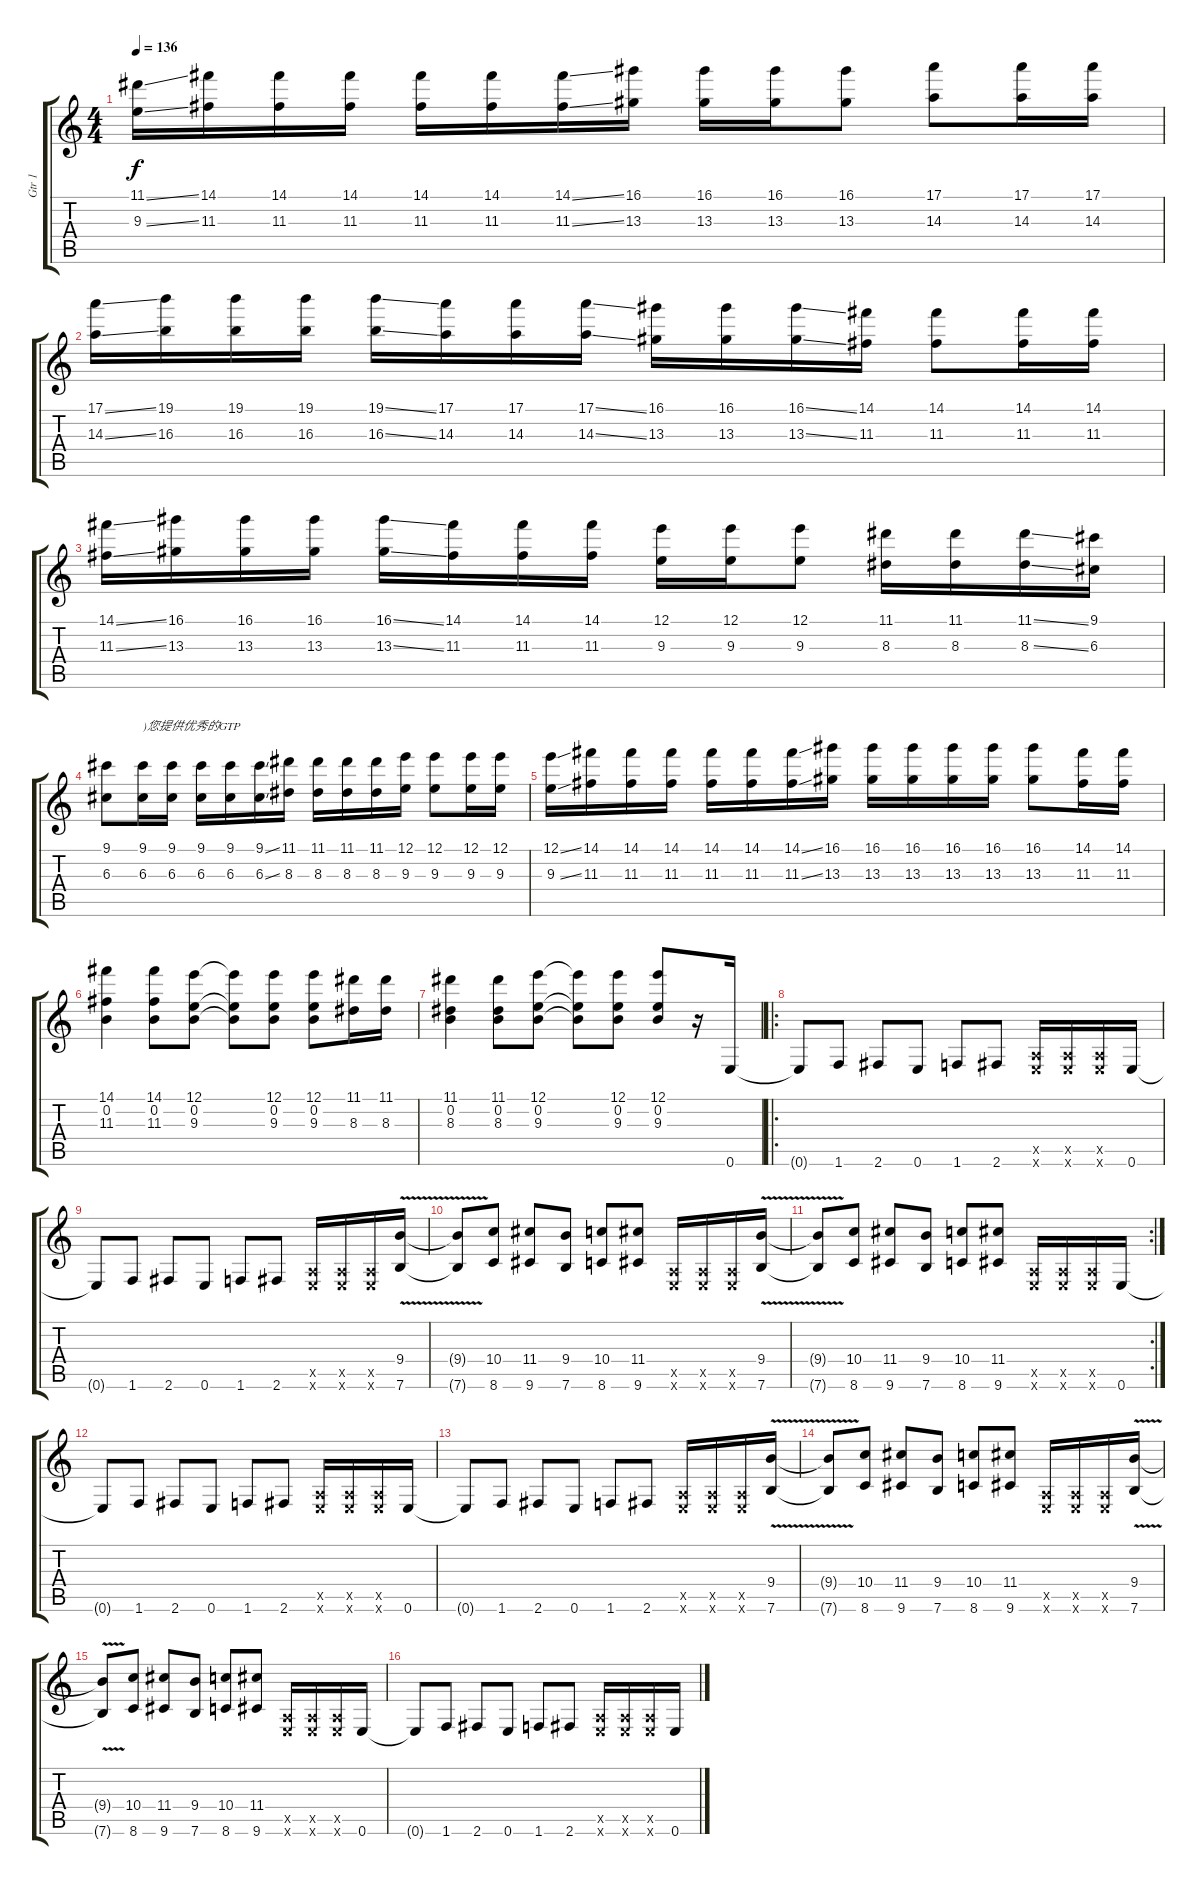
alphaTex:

\track ("Gtr 1" "Gtr 1") {instrument distortionguitar}
\staff {score tabs}
\tuning (E4 B3 G3 D3 A2 E2) {hide}
\ts (4 4)
\tempo 136
\clef g2
\ks c
(11.1{ss} 9.3{ss}).16{dy f} (14.1 11.3).16 (14.1 11.3).16 (14.1 11.3).16 (14.1 11.3).16 (14.1 11.3).16 (14.1{ss} 11.3{ss}).16 (16.1 13.3).16 (16.1 13.3).16 (16.1 13.3).16 (16.1 13.3).8 (17.1 14.3).8 (17.1 14.3).16 (17.1 14.3).16 |
(17.1{ss} 14.3{ss}).16 (19.1 16.3).16 (19.1 16.3).16 (19.1 16.3).16 (19.1{ss} 16.3{ss}).16 (17.1 14.3).16 (17.1 14.3).16 (17.1{ss} 14.3{ss}).16 (16.1 13.3).16 (16.1 13.3).16 (16.1{ss} 13.3{ss}).16 (14.1 11.3).16 (14.1 11.3).8 (14.1 11.3).16 (14.1 11.3).16 |
(14.1{ss} 11.3{ss}).16 (16.1 13.3).16 (16.1 13.3).16 (16.1 13.3).16 (16.1{ss} 13.3{ss}).16 (14.1 11.3).16 (14.1 11.3).16 (14.1 11.3).16 (12.1 9.3).16 (12.1 9.3).16 (12.1 9.3).8 (11.1 8.3).16 (11.1 8.3).16 (11.1{ss} 8.3{ss}).16 (9.1 6.3).16 |
(9.1 6.3).8 (9.1 6.3).16{txt ")您提供优秀的GTP"} (9.1 6.3).16 (9.1 6.3).16 (9.1 6.3).16 (9.1{ss} 6.3{ss}).16 (11.1 8.3).16 (11.1 8.3).16 (11.1 8.3).16 (11.1 8.3).16 (12.1 9.3).16 (12.1 9.3).8 (12.1 9.3).16 (12.1 9.3).16 |
(12.1{ss} 9.3{ss}).16 (14.1 11.3).16 (14.1 11.3).16 (14.1 11.3).16 (14.1 11.3).16 (14.1 11.3).16 (14.1{ss} 11.3{ss}).16 (16.1 13.3).16 (16.1 13.3).16 (16.1 13.3).16 (16.1 13.3).16 (16.1 13.3).16 (16.1 13.3).8 (14.1 11.3).16 (14.1 11.3).16 |
(14.1 0.2 11.3).4 (14.1 0.2 11.3).8 (12.1 0.2 9.3).8 (12.1{t} 0.2{t} 9.3{t}).8 (12.1 0.2 9.3).8 (12.1 0.2 9.3).8 (11.1 8.3).16 (11.1 8.3).16 |
(11.1 0.2 8.3).4 (11.1 0.2 8.3).8 (12.1 0.2 9.3).8 (12.1{t} 0.2{t} 9.3{t}).8 (12.1 0.2 9.3).8 (12.1 0.2 9.3).8 r.16 0.6.16 |
\ro
0.6{t}.8 1.6.8 2.6.8 0.6.8 1.6.8 2.6.8 (0.5{x} 0.6{x}).16 (0.5{x} 0.6{x}).16 (0.5{x} 0.6{x}).16 0.6.16 |
0.6{t}.8 1.6.8 2.6.8 0.6.8 1.6.8 2.6.8 (0.5{x} 0.6{x}).16 (0.5{x} 0.6{x}).16 (0.5{x} 0.6{x}).16 (9.4{v} 7.6{v}).16 |
(9.4{t} 7.6{t}).8 (10.4 8.6).8 (11.4 9.6).8 (9.4 7.6).8 (10.4 8.6).8 (11.4 9.6).8 (0.5{x} 0.6{x}).16 (0.5{x} 0.6{x}).16 (0.5{x} 0.6{x}).16 (9.4{v} 7.6{v}).16 |
\rc 2
(9.4{t} 7.6{t}).8 (10.4 8.6).8 (11.4 9.6).8 (9.4 7.6).8 (10.4 8.6).8 (11.4 9.6).8 (0.5{x} 0.6{x}).16 (0.5{x} 0.6{x}).16 (0.5{x} 0.6{x}).16 0.6.16 |
0.6{t}.8 1.6.8 2.6.8 0.6.8 1.6.8 2.6.8 (0.5{x} 0.6{x}).16 (0.5{x} 0.6{x}).16 (0.5{x} 0.6{x}).16 0.6.16 |
0.6{t}.8 1.6.8 2.6.8 0.6.8 1.6.8 2.6.8 (0.5{x} 0.6{x}).16 (0.5{x} 0.6{x}).16 (0.5{x} 0.6{x}).16 (9.4{v} 7.6{v}).16 |
(9.4{t} 7.6{t}).8 (10.4 8.6).8 (11.4 9.6).8 (9.4 7.6).8 (10.4 8.6).8 (11.4 9.6).8 (0.5{x} 0.6{x}).16 (0.5{x} 0.6{x}).16 (0.5{x} 0.6{x}).16 (9.4{v} 7.6{v}).16 |
(9.4{t} 7.6{t}).8 (10.4 8.6).8 (11.4 9.6).8 (9.4 7.6).8 (10.4 8.6).8 (11.4 9.6).8 (0.5{x} 0.6{x}).16 (0.5{x} 0.6{x}).16 (0.5{x} 0.6{x}).16 0.6.16 |
0.6{t}.8 1.6.8 2.6.8 0.6.8 1.6.8 2.6.8 (0.5{x} 0.6{x}).16 (0.5{x} 0.6{x}).16 (0.5{x} 0.6{x}).16 0.6.16
